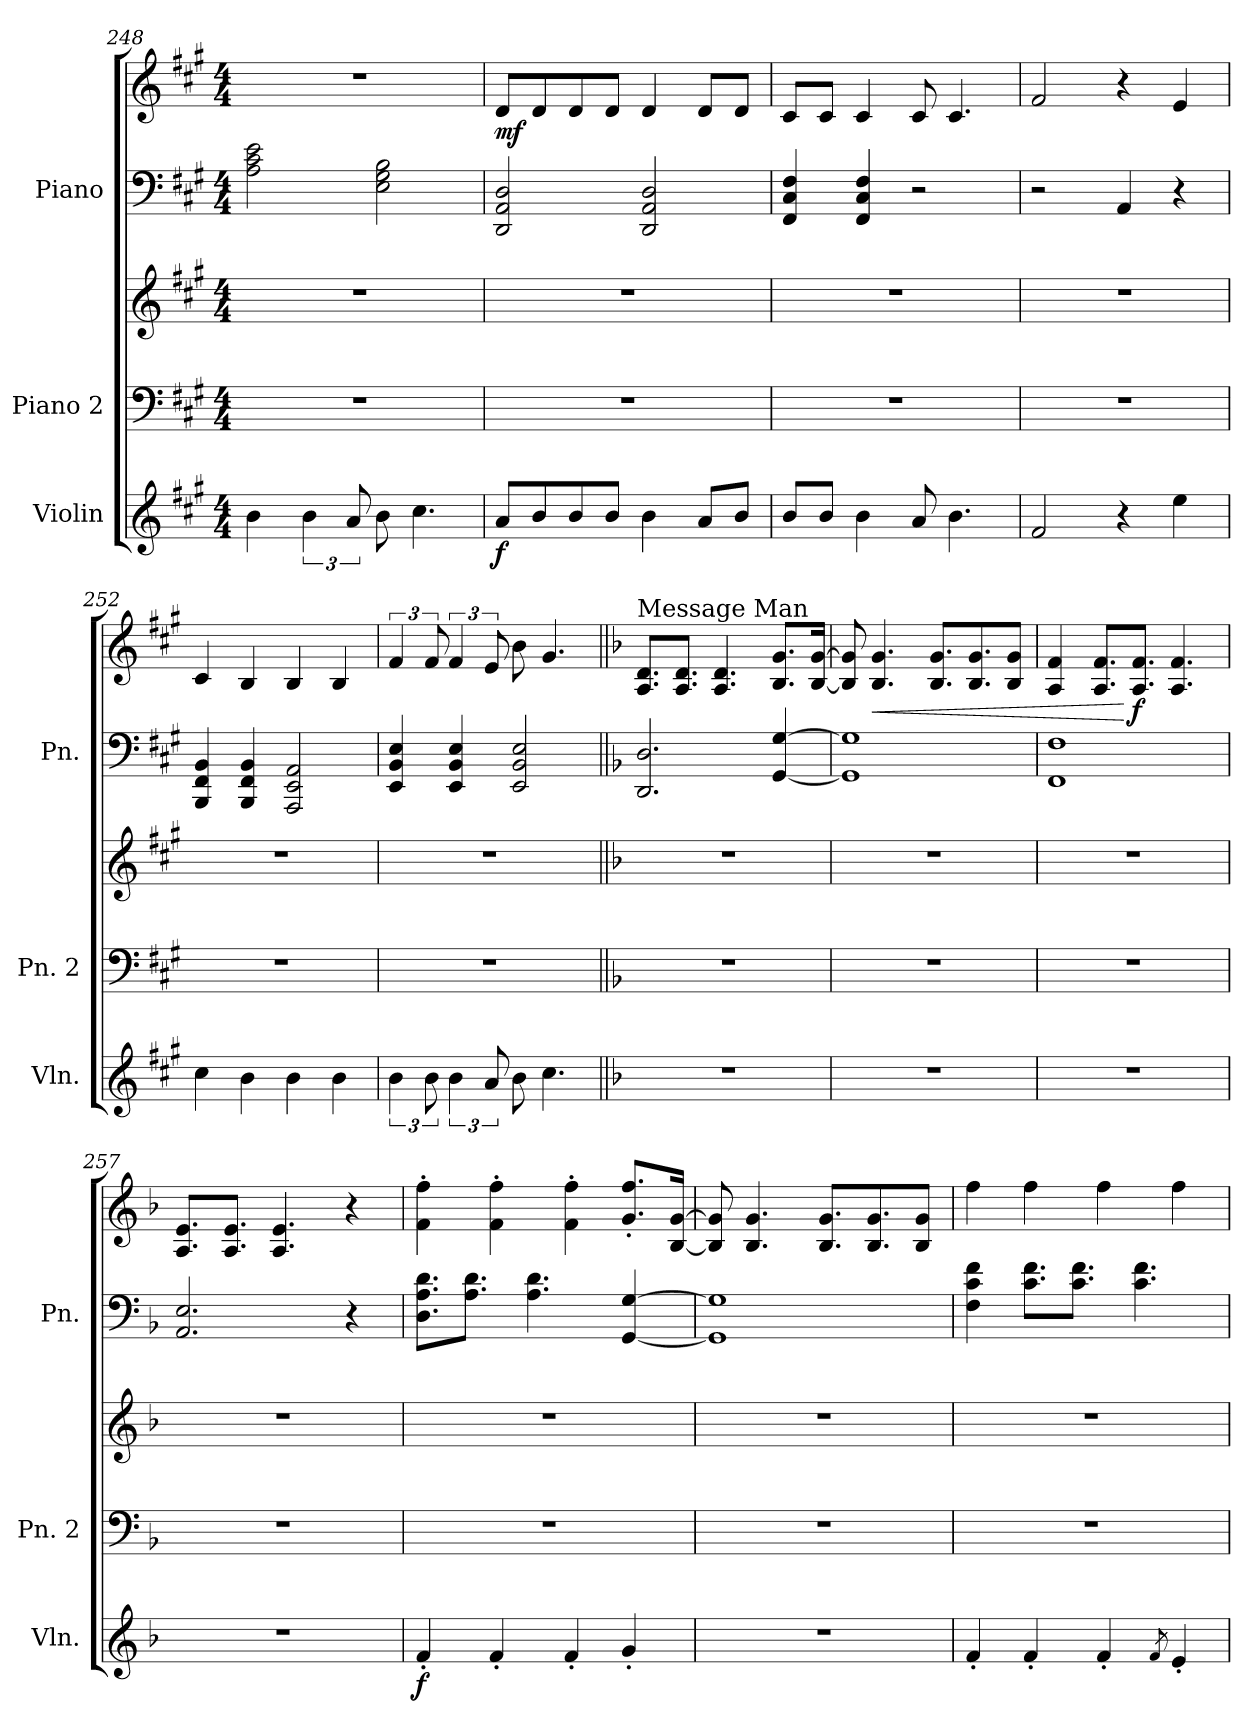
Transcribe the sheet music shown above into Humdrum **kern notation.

**kern	**dynam	**kern	**kern	**kern	**kern	**dynam
*part3	*part3	*part2	*part2	*part1	*part1	*part1
*staff5	*staff5	*staff4	*staff3	*staff2	*staff1	*staff1/2
*I"Violin	*	*I"Piano 2	*	*I"Piano	*	*
*I'Vln.	*	*I'Pn. 2	*	*I'Pn.	*	*
*clefG2	*	*clefF4	*clefG2	*clefF4	*clefG2	*
*k[f#c#g#]	*	*k[f#c#g#]	*k[f#c#g#]	*k[f#c#g#]	*k[f#c#g#]	*
*M4/4	*	*M4/4	*M4/4	*M4/4	*M4/4	*
=248	=248	=248	=248	=248	=248	=248
4b\	.	1r	1r	2A\ 2c#\ 2e\	1r	.
6b\	.	.	.	.	.	.
12a/	.	.	.	.	.	.
8b\	.	.	.	2E\ 2G#\ 2B\	.	.
4.cc#\	.	.	.	.	.	.
=249	=249	=249	=249	=249	=249	=249
!	!LO:DY:b	!	!	!	!	!LO:DY:b
8a/L	f	1r	1r	2DD/ 2AA/ 2D/	8d/L	mf
8b/	.	.	.	.	8d/	.
8b/	.	.	.	.	8d/	.
8b/J	.	.	.	.	8d/J	.
4b\	.	.	.	2DD/ 2AA/ 2D/	4d/	.
8a/L	.	.	.	.	8d/L	.
8b/J	.	.	.	.	8d/J	.
=250	=250	=250	=250	=250	=250	=250
8b/L	.	1r	1r	4FF#/ 4C#/ 4F#/	8c#/L	.
8b/J	.	.	.	.	8c#/J	.
4b\	.	.	.	4FF#/ 4C#/ 4F#/	4c#/	.
8a/	.	.	.	2r	8c#/	.
4.b\	.	.	.	.	4.c#/	.
=251	=251	=251	=251	=251	=251	=251
2f#/	.	1r	1r	2r	2f#/	.
4r	.	.	.	4AA/	4r	.
4ee\	.	.	.	4r	4e/	.
!!LO:LB:g=z
=252	=252	=252	=252	=252	=252	=252
4cc#\	.	1r	1r	4BBB/ 4FF#/ 4BB/	4c#/	.
4b\	.	.	.	4BBB/ 4FF#/ 4BB/	4B/	.
4b\	.	.	.	2AAA/ 2EE/ 2AA/	4B/	.
4b\	.	.	.	.	4B/	.
=253	=253	=253	=253	=253	=253	=253
6b\	.	1r	1r	4EE/ 4BB/ 4E/	6f#/	.
12b\	.	.	.	.	12f#/	.
6b\	.	.	.	4EE/ 4BB/ 4E/	6f#/	.
12a/	.	.	.	.	12e/	.
8b\	.	.	.	2EE/ 2BB/ 2E/	8b\	.
4.cc#\	.	.	.	.	4.g#/	.
=254||	=254||	=254||	=254||	=254||	=254||	=254||
*k[b-]	*	*k[b-]	*k[b-]	*k[b-]	*k[b-]	*
*	*	*	*	*	*MM120	*
!	!	!	!	!	!LO:TX:t=Message Man	!
1r	.	1r	1r	2.DD/ 2.D/	8.A/ 8.d/L	.
.	.	.	.	.	8.A/ 8.d/J	.
.	.	.	.	.	4.A/ 4.d/	.
.	.	.	.	[4GG/ [4G/	8.B-/ 8.g/L	.
.	.	.	.	.	[16B-/ [16g/Jk	.
=255	=255	=255	=255	=255	=255	=255
1r	.	1r	1r	1GG] 1G]	8B-/] 8g/]	.
!	!	!	!	!	!	!LO:HP:b
.	.	.	.	.	4.B-/ 4.g/	<
.	.	.	.	.	8.B-/ 8.g/L	.
.	.	.	.	.	8.B-/ 8.g/	.
.	.	.	.	.	8B-/ 8g/J	.
=256	=256	=256	=256	=256	=256	=256
1r	.	1r	1r	1FF 1F	4A/ 4f/	.
.	.	.	.	.	8.A/ 8.f/L	.
!	!	!	!	!	!	!LO:DY:n=1:b
.	.	.	.	.	8.A/ 8.f/J	[ f
.	.	.	.	.	4.A/ 4.f/	.
=257	=257	=257	=257	=257	=257	=257
1r	.	1r	1r	2.AA/ 2.E/	8.A/ 8.e/L	.
.	.	.	.	.	8.A/ 8.e/J	.
.	.	.	.	.	4.A/ 4.e/	.
.	.	.	.	4r	4r	.
!!LO:LB:g=z
=258	=258	=258	=258	=258	=258	=258
!	!LO:DY:b	!	!	!	!	!
4f'/	f	1r	1r	8.D\ 8.A\ 8.d\L	4f\' 4ff\'	.
.	.	.	.	8.A\ 8.d\J	.	.
4f'/	.	.	.	.	4f\' 4ff\'	.
.	.	.	.	4.A\ 4.d\	.	.
4f'/	.	.	.	.	4f\' 4ff\'	.
4g'/	.	.	.	[4GG/ [4G/	8.g/' 8.ff/'L	.
.	.	.	.	.	[16B-/ [16g/Jk	.
=259	=259	=259	=259	=259	=259	=259
1r	.	1r	1r	1GG] 1G]	8B-/] 8g/]	.
.	.	.	.	.	4.B-/ 4.g/	.
.	.	.	.	.	8.B-/ 8.g/L	.
.	.	.	.	.	8.B-/ 8.g/	.
.	.	.	.	.	8B-/ 8g/J	.
=260	=260	=260	=260	=260	=260	=260
4f'/	.	1r	1r	4F\ 4c\ 4f\	4ff\	.
4f'/	.	.	.	8.c\ 8.f\L	4ff\	.
.	.	.	.	8.c\ 8.f\J	.	.
4f'/	.	.	.	.	4ff\	.
.	.	.	.	4.c\ 4.f\	.	.
8qf/	.	.	.	.	.	.
4e'/	.	.	.	.	4ff\	.
=	=	=	=	=	=	=
*-	*-	*-	*-	*-	*-	*-
